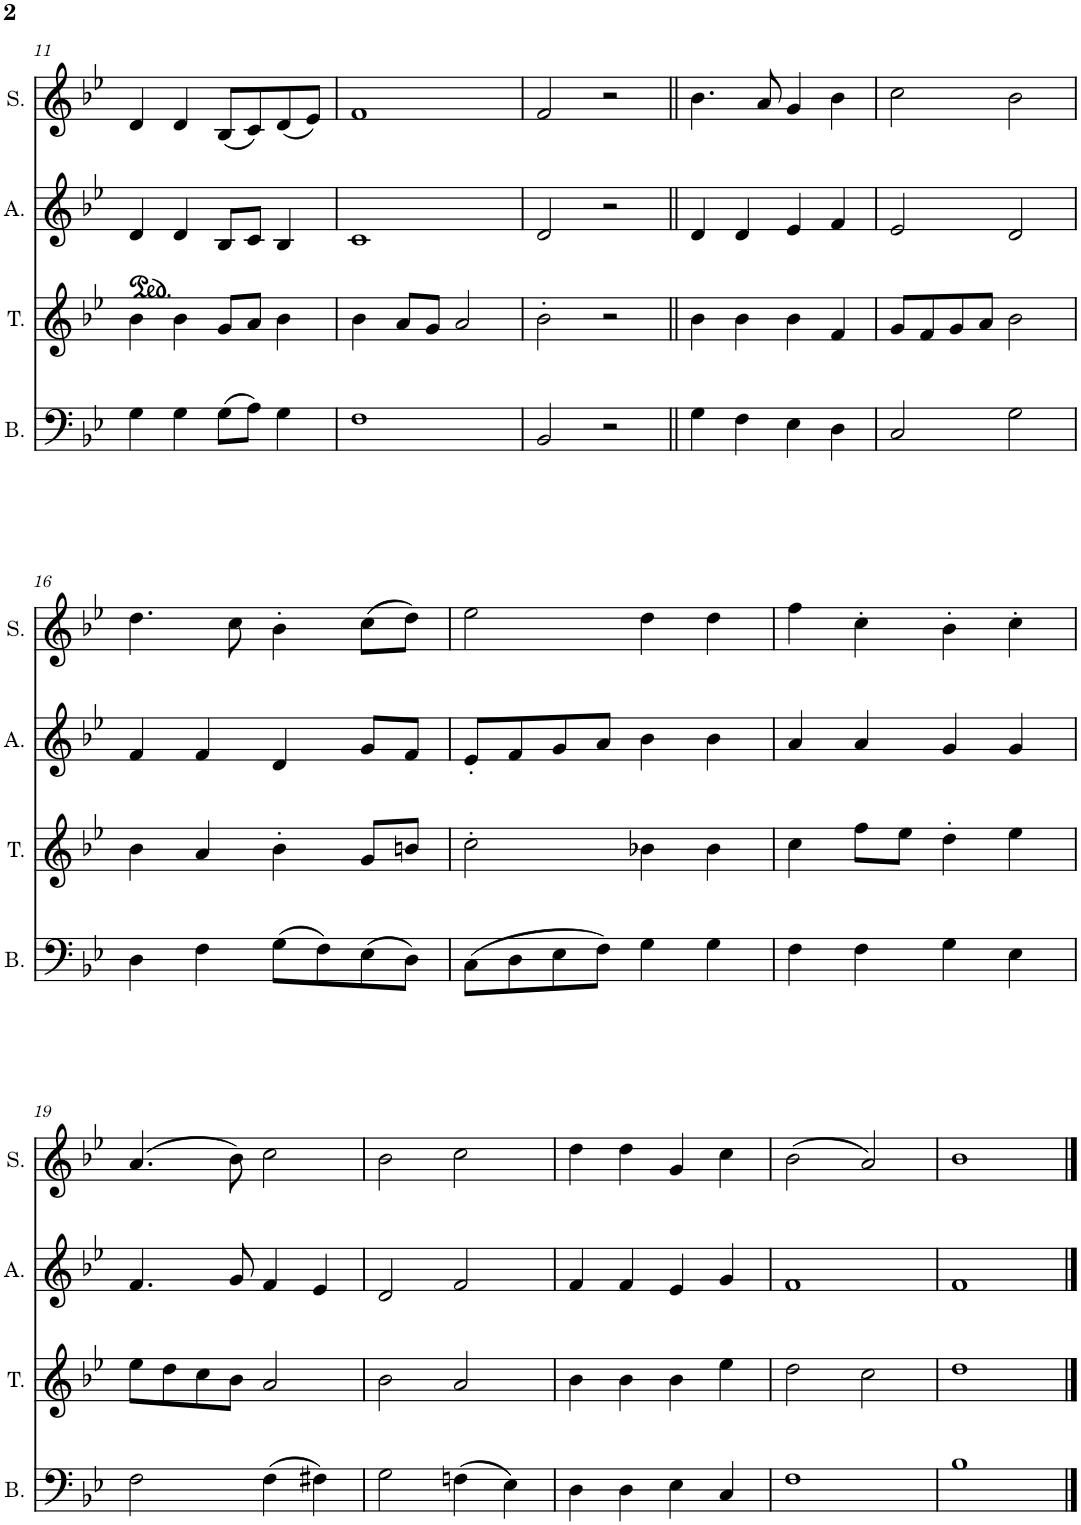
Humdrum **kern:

**kern	**kern	**kern	**kern
*part4	*part3	*part2	*part1
*staff4	*staff3	*staff2	*staff1
*I"Bajo	*I"Tenor	*I"Alto	*I"Soprano
*I'B.	*I'T.	*I'A.	*I'S.
!!LO:PB:g=z
*clefF4	*clefG2	*clefG2	*clefG2
*k[b-e-]	*k[b-e-]	*k[b-e-]	*k[b-e-]
*M4/4	*M4/4	*M4/4	*M4/4
=11	=11	=11	=11
4G\	4b-\	4d/	4d/
4G\	4b-\	4d/	4d/
(>8G\L	8g/L	8B-/L	(<8B-/L
8A\J)	8a/J	8c/J	8c/)
4G\	4b-\	4B-/	(<8d/
.	.	.	8e-/J)
=12	=12	=12	=12
1F	4b-\	1c	1f
.	8a/L	.	.
.	8g/J	.	.
.	2a/	.	.
=13	=13	=13	=13
2BB-/	2b-'\	2d/	2f/
2r	2r	2r	2r
=14||	=14||	=14||	=14||
4G\	4b-\	4d/	4.b-\
4F\	4b-\	4d/	.
.	.	.	8a/
4E-\	4b-\	4e-/	4g/
4D\	4f/	4f/	4b-\
=15	=15	=15	=15
2C/	8g/L	2e-/	2cc\
.	8f/	.	.
.	8g/	.	.
.	8a/J	.	.
2G\	2b-\	2d/	2b-\
!!LO:LB:g=z
=16	=16	=16	=16
4D\	4b-\	4f/	4.dd\
4F\	4a/	4f/	.
.	.	.	8cc\
(>8G\L	4b-'\	4d/	4b-'\
8F\)	.	.	.
(>8E-\	8g/L	8g/L	(>8cc\L
8D\J)	8bn/J	8f/J	8dd\J)
=17	=17	=17	=17
(>8C\L	2cc'\	8e-'/L	2ee-\
8D\	.	8f/	.
8E-\	.	8g/	.
8F\J)	.	8a/J	.
4G\	4b-X\	4b-\	4dd\
4G\	4b-\	4b-\	4dd\
=18	=18	=18	=18
4F\	4cc\	4a/	4ff\
4F\	8ff\L	4a/	4cc'\
.	8ee-\J	.	.
4G\	4dd'\	4g/	4b-'\
4E-\	4ee-\	4g/	4cc'\
!!LO:LB:g=z
=19	=19	=19	=19
2F\	8ee-\L	4.f/	(>4.a/
.	8dd\	.	.
.	8cc\	.	.
.	8b-\J	8g/	8b-\)
(>4F\	2a/	4f/	2cc\
4F#X\)	.	4e-/	.
=20	=20	=20	=20
2G\	2b-\	2d/	2b-\
(>4Fn\	2a/	2f/	2cc\
4E-\)	.	.	.
=21	=21	=21	=21
4D\	4b-\	4f/	4dd\
4D\	4b-\	4f/	4dd\
4E-\	4b-\	4e-/	4g/
4C/	4ee-\	4g/	4cc\
=22	=22	=22	=22
1F	2dd\	1f	(>2b-\
.	2cc\	.	2a/)
=23	=23	=23	=23
1B-	1dd	1f	1b-
==	==	==	==
*-	*-	*-	*-
